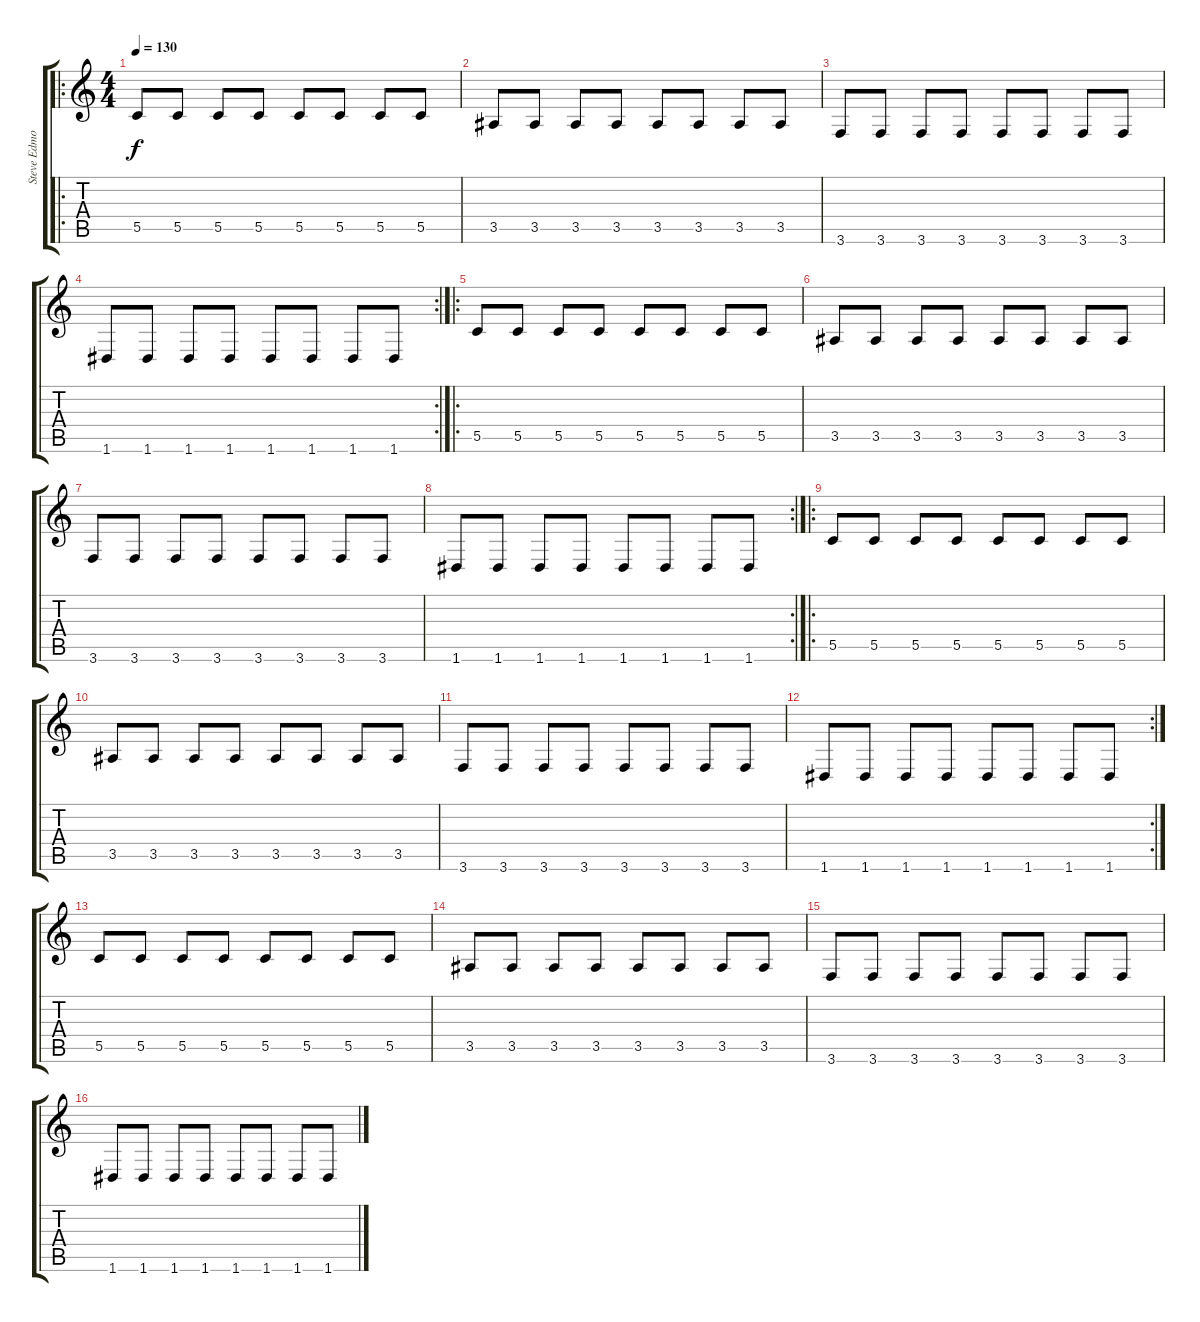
\track ("Steve Edmondson" "Steve Edmo") {instrument electricbassfinger}
\staff {score tabs}
\tuning (D4 A3 F3 C3 G2 D2) {hide}
\ro
\ts (4 4)
\tempo 130
\clef g2
\ks c
5.5.8{dy f} 5.5.8 5.5.8 5.5.8 5.5.8 5.5.8 5.5.8 5.5.8 |
3.5.8 3.5.8 3.5.8 3.5.8 3.5.8 3.5.8 3.5.8 3.5.8 |
3.6.8 3.6.8 3.6.8 3.6.8 3.6.8 3.6.8 3.6.8 3.6.8 |
\rc 2
1.6.8 1.6.8 1.6.8 1.6.8 1.6.8 1.6.8 1.6.8 1.6.8 |
\ro
5.5.8 5.5.8 5.5.8 5.5.8 5.5.8 5.5.8 5.5.8 5.5.8 |
3.5.8 3.5.8 3.5.8 3.5.8 3.5.8 3.5.8 3.5.8 3.5.8 |
3.6.8 3.6.8 3.6.8 3.6.8 3.6.8 3.6.8 3.6.8 3.6.8 |
\rc 2
1.6.8 1.6.8 1.6.8 1.6.8 1.6.8 1.6.8 1.6.8 1.6.8 |
\ro
5.5.8 5.5.8 5.5.8 5.5.8 5.5.8 5.5.8 5.5.8 5.5.8 |
3.5.8 3.5.8 3.5.8 3.5.8 3.5.8 3.5.8 3.5.8 3.5.8 |
3.6.8 3.6.8 3.6.8 3.6.8 3.6.8 3.6.8 3.6.8 3.6.8 |
\rc 2
1.6.8 1.6.8 1.6.8 1.6.8 1.6.8 1.6.8 1.6.8 1.6.8 |
5.5.8 5.5.8 5.5.8 5.5.8 5.5.8 5.5.8 5.5.8 5.5.8 |
3.5.8 3.5.8 3.5.8 3.5.8 3.5.8 3.5.8 3.5.8 3.5.8 |
3.6.8 3.6.8 3.6.8 3.6.8 3.6.8 3.6.8 3.6.8 3.6.8 |
1.6.8 1.6.8 1.6.8 1.6.8 1.6.8 1.6.8 1.6.8 1.6.8
